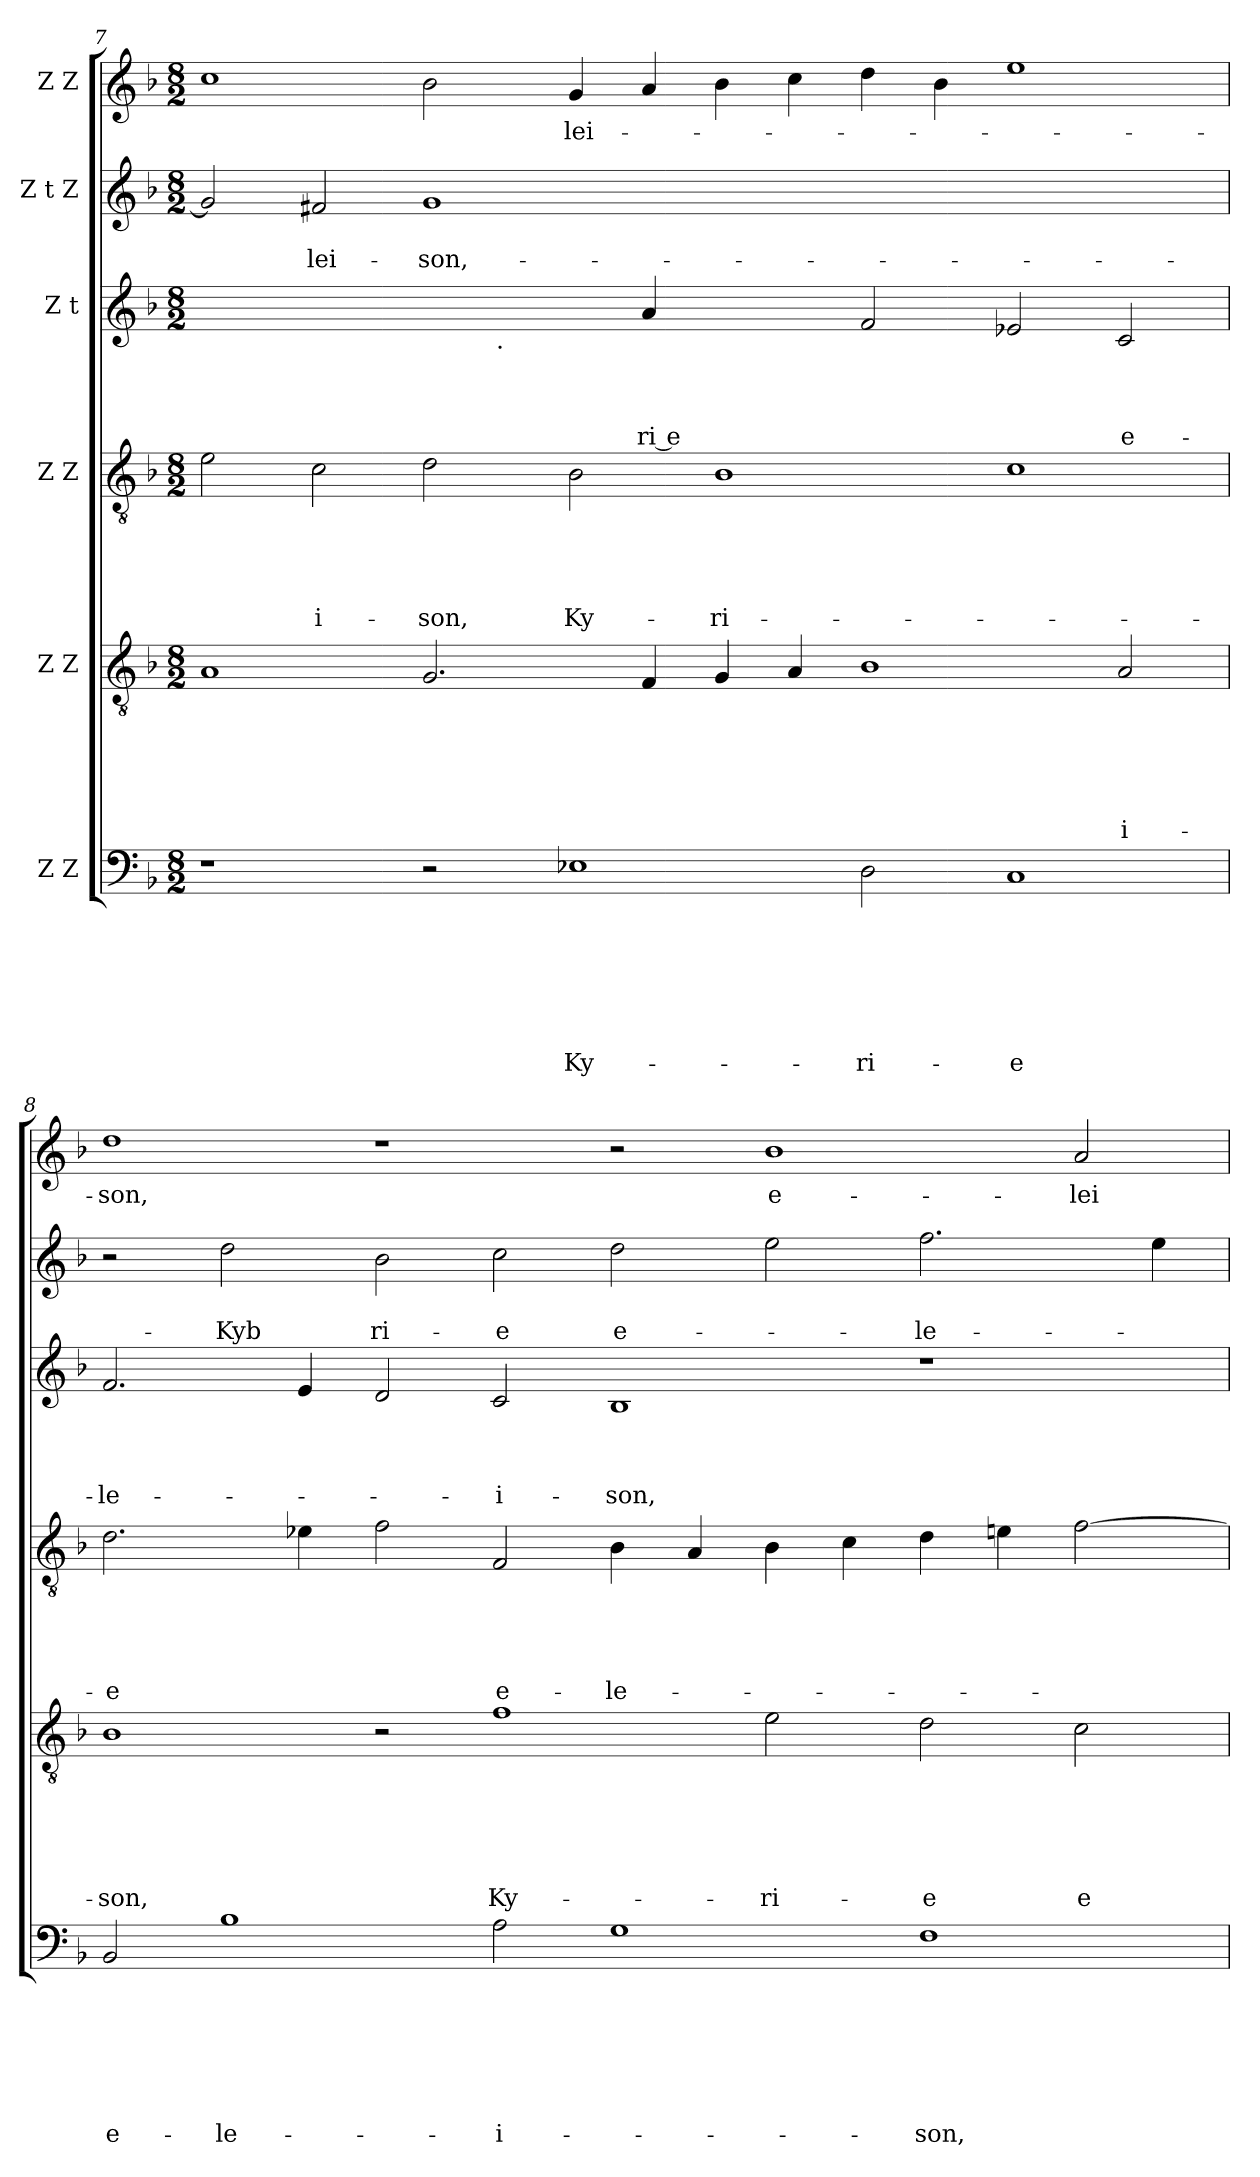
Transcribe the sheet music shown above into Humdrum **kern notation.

**kern	**text	**text	**text	**text	**text	**text	**text	**kern	**text	**text	**text	**text	**text	**text	**kern	**text	**text	**text	**text	**text	**kern	**text	**text	**text	**text	**kern	**text	**text	**kern	**text
*part6	*part6	*part6	*part6	*part6	*part6	*part6	*part6	*part5	*part5	*part5	*part5	*part5	*part5	*part5	*part4	*part4	*part4	*part4	*part4	*part4	*part3	*part3	*part3	*part3	*part3	*part2	*part2	*part2	*part1	*part1
*staff6	*staff6	*staff6	*staff6	*staff6	*staff6	*staff6	*staff6	*staff5	*staff5	*staff5	*staff5	*staff5	*staff5	*staff5	*staff4	*staff4	*staff4	*staff4	*staff4	*staff4	*staff3	*staff3	*staff3	*staff3	*staff3	*staff2	*staff2	*staff2	*staff1	*staff1
*I"Z Z	*	*	*	*	*	*	*	*I"Z Z	*	*	*	*	*	*	*I"Z Z	*	*	*	*	*	*I"Z t	*	*	*	*	*I"Z t Z	*	*	*I"Z Z	*
!!LO:PB:g=z
*clefF4	*	*	*	*	*	*	*	*clefGv2	*	*	*	*	*	*	*clefGv2	*	*	*	*	*	*clefG2	*	*	*	*	*clefG2	*	*	*clefG2	*
*k[b-]	*	*	*	*	*	*	*	*k[b-]	*	*	*	*	*	*	*k[b-]	*	*	*	*	*	*k[b-]	*	*	*	*	*k[b-]	*	*	*k[b-]	*
*F:	*	*	*	*	*	*	*	*F:	*	*	*	*	*	*	*F:	*	*	*	*	*	*F:	*	*	*	*	*F:	*	*	*F:	*
*M8/2	*	*	*	*	*	*	*	*M8/2	*	*	*	*	*	*	*M8/2	*	*	*	*	*	*M8/2	*	*	*	*	*M8/2	*	*	*M8/2	*
=7	=7	=7	=7	=7	=7	=7	=7	=7	=7	=7	=7	=7	=7	=7	=7	=7	=7	=7	=7	=7	=7	=7	=7	=7	=7	=7	=7	=7	=7	=7
*	*	*	*	*	*	*	*	*	*	*	*	*	*	*	*	*	*	*	*	*	*^	*	*	*	*	*	*	*	*	*
1r	.	.	.	.	.	.	.	1A	.	.	.	.	.	.	2e\	.	.	.	.	.	1..ryy	1ryy	.	.	.	.	2g/]	.	.	1cc	.
!	!	!	!	!	!	!	!	!	!	!	!	!	!	!	!	!	!	!	!	!LO:LY:b	!	!	!	!	!	!	!	!	!LO:LY:b	!	!
.	.	.	.	.	.	.	.	.	.	.	.	.	.	.	2c\	.	.	.	.	-i-	.	.	.	.	.	.	2f#/	.	-lei-	.	.
!	!	!	!	!	!	!	!	!	!	!	!	!	!	!	!	!	!	!	!	!LO:LY:b	!	!	!	!	!	!	!	!	!LO:LY:b	!	!
2r	.	.	.	.	.	.	.	2.G/	.	.	.	.	.	.	2d\	.	.	.	.	-son,	.	4ryy	.	.	.	.	1g	.	-son,-	2b-\	.
!	!	!	!	!	!	!	!	!	!	!	!	!	!	!	!	!	!	!	!	!	!	!LO:TX:b:t=.	!	!	!	!	!	!	!	!	!
.	.	.	.	.	.	.	.	.	.	.	.	.	.	.	.	.	.	.	.	.	.	1ryy	.	.	.	.	.	.	.	.	.
!	!	!	!	!	!	!	!LO:LY:b	!	!	!	!	!	!	!	!	!	!	!	!	!LO:LY:b	!	!	!	!	!	!	!	!	!	!	!LO:LY:b
1E-X	.	.	.	.	.	.	Ky-	.	.	.	.	.	.	.	2B-\	.	.	.	.	Ky-	.	.	.	.	.	.	.	.	.	4g/	-lei-
!	!	!	!	!	!	!	!	!	!	!	!	!	!	!	!	!	!	!	!	!	!	!	!	!	!	!LO:LY:b:rj	!	!	!	!	!
.	.	.	.	.	.	.	.	4F/	.	.	.	.	.	.	.	.	.	.	.	.	4a/	.	.	.	.	-ri e	.	.	.	4a/	.
!	!	!	!	!	!	!	!	!	!	!	!	!	!	!	!	!	!	!	!	!LO:LY:b	!	!	!	!	!	!	!	!	!	!	!
.	.	.	.	.	.	.	.	4G/	.	.	.	.	.	.	1B-	.	.	.	.	-ri-	2ryy	.	.	.	.	.	0ryy	.	.	4b-\	.
.	.	.	.	.	.	.	.	4A/	.	.	.	.	.	.	.	.	.	.	.	.	.	1..ryy	.	.	.	.	.	.	.	4cc\	.
!	!	!	!	!	!	!	!LO:LY:b	!	!	!	!	!	!	!	!	!	!	!	!	!	!	!	!	!	!	!	!	!	!	!	!
2D\	.	.	.	.	.	.	-ri-	1B-	.	.	.	.	.	.	.	.	.	.	.	.	2f/	.	.	.	.	.	.	.	.	4dd\	.
.	.	.	.	.	.	.	.	.	.	.	.	.	.	.	.	.	.	.	.	.	.	.	.	.	.	.	.	.	.	4b-\	.
!	!	!	!	!	!	!	!LO:LY:b:rj	!	!	!	!	!	!	!	!	!	!	!	!	!	!	!	!	!	!	!	!	!	!	!	!
1C	.	.	.	.	.	.	-e	.	.	.	.	.	.	.	1c	.	.	.	.	.	2e-X/	.	.	.	.	.	.	.	.	1ee	.
!	!	!	!	!	!	!	!	!	!	!	!	!	!	!LO:LY:b	!	!	!	!	!	!	!	!	!	!	!	!LO:LY:b	!	!	!	!	!
.	.	.	.	.	.	.	.	2A/	.	.	.	.	.	-i-	.	.	.	.	.	.	2c/	.	.	.	.	e-	.	.	.	.	.
=8	=8	=8	=8	=8	=8	=8	=8	=8	=8	=8	=8	=8	=8	=8	=8	=8	=8	=8	=8	=8	=8	=8	=8	=8	=8	=8	=8	=8	=8	=8	=8
!	!	!	!	!	!	!	!LO:LY:b	!	!	!	!	!	!	!LO:LY:b	!	!	!	!	!	!LO:LY:b:rj	!	!	!	!	!	!LO:LY:b	!	!	!	!	!LO:LY:b
*	*	*	*	*	*	*	*	*	*	*	*	*	*	*	*	*	*	*	*	*	*v	*v	*	*	*	*	*	*	*	*	*
2BB-/	.	.	.	.	.	.	e-	1B-	.	.	.	.	.	-son,	2.d\	.	.	.	.	-e	2.f/	.	.	.	-le-	2r	.	.	1dd	-son,
!	!	!	!	!	!	!	!LO:LY:b	!	!	!	!	!	!	!	!	!	!	!	!	!	!	!	!	!	!	!	!	!LO:LY:b	!	!
1B-	.	.	.	.	.	.	-le-	.	.	.	.	.	.	.	.	.	.	.	.	.	.	.	.	.	.	2dd\	.	-Kyb	.	.
.	.	.	.	.	.	.	.	.	.	.	.	.	.	.	4e-\	.	.	.	.	.	4e/	.	.	.	.	.	.	.	.	.
!	!	!	!	!	!	!	!	!	!	!	!	!	!	!	!	!	!	!	!	!	!	!	!	!	!	!	!	!LO:LY:b	!	!
.	.	.	.	.	.	.	.	2r	.	.	.	.	.	.	2f\	.	.	.	.	.	2d/	.	.	.	.	2b-\	.	ri-	1r	.
!	!	!	!	!	!	!	!LO:LY:b:rj	!	!	!	!	!	!	!LO:LY:b	!	!	!	!	!	!LO:LY:b	!	!	!	!	!LO:LY:b	!	!	!LO:LY:b	!	!
2A\	.	.	.	.	.	.	-i-	1f	.	.	.	.	.	Ky-	2F/	.	.	.	.	e-	2c/	.	.	.	-i-	2cc\	.	-e	.	.
!	!	!	!	!	!	!	!	!	!	!	!	!	!	!	!	!	!	!	!	!LO:LY:b	!	!	!	!	!LO:LY:b	!	!	!LO:LY:b:rj	!	!
1G	.	.	.	.	.	.	.	.	.	.	.	.	.	.	4B-\	.	.	.	.	-le-	1B-	.	.	.	-son,	2dd\	.	e-	2r	.
.	.	.	.	.	.	.	.	.	.	.	.	.	.	.	4A/	.	.	.	.	.	.	.	.	.	.	.	.	.	.	.
!	!	!	!	!	!	!	!	!	!	!	!	!	!	!LO:LY:b	!	!	!	!	!	!	!	!	!	!	!	!	!	!	!	!LO:LY:b:rj
.	.	.	.	.	.	.	.	2e\	.	.	.	.	.	-ri-	4B-\	.	.	.	.	.	.	.	.	.	.	2ee\	.	.	1b-	e-
.	.	.	.	.	.	.	.	.	.	.	.	.	.	.	4c\	.	.	.	.	.	.	.	.	.	.	.	.	.	.	.
!	!	!	!	!	!	!	!LO:LY:b	!	!	!	!	!	!	!LO:LY:b	!	!	!	!	!	!	!	!	!	!	!	!	!	!LO:LY:b	!	!
1F	.	.	.	.	.	.	-son,	2d\	.	.	.	.	.	-e	4d\	.	.	.	.	.	1r	.	.	.	.	2.ff\	.	-le-	.	.
.	.	.	.	.	.	.	.	.	.	.	.	.	.	.	4e\	.	.	.	.	.	.	.	.	.	.	.	.	.	.	.
!	!	!	!	!	!	!	!	!	!	!	!	!	!	!LO:LY:b	!	!	!	!	!	!	!	!	!	!	!	!	!	!	!	!LO:LY:b
.	.	.	.	.	.	.	.	2c\	.	.	.	.	.	e-	[>2f\	.	.	.	.	.	.	.	.	.	.	.	.	.	2a/	-lei-
.	.	.	.	.	.	.	.	.	.	.	.	.	.	.	.	.	.	.	.	.	.	.	.	.	.	4ee\	.	.	.	.
=	=	=	=	=	=	=	=	=	=	=	=	=	=	=	=	=	=	=	=	=	=	=	=	=	=	=	=	=	=	=
*-	*-	*-	*-	*-	*-	*-	*-	*-	*-	*-	*-	*-	*-	*-	*-	*-	*-	*-	*-	*-	*-	*-	*-	*-	*-	*-	*-	*-	*-	*-
